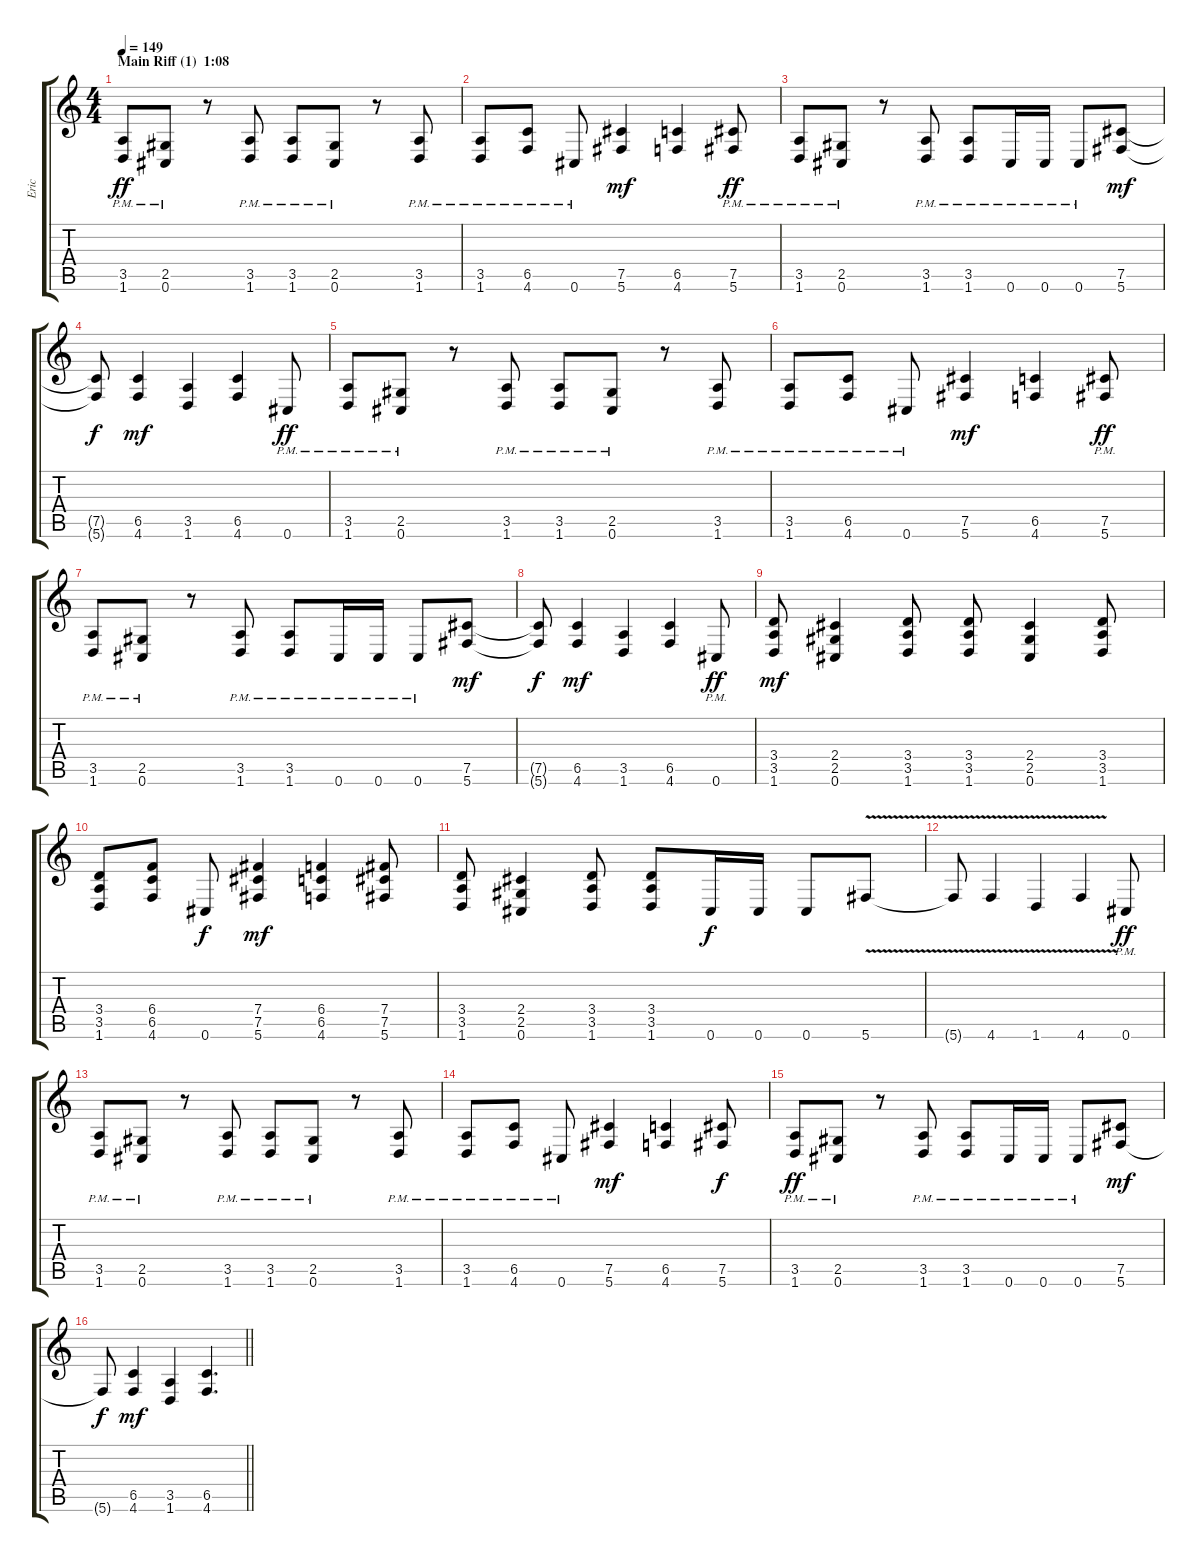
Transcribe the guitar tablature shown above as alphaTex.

\track ("Eric" "Eric") {instrument distortionguitar}
\staff {score tabs}
\tuning (Db4 Ab3 E3 B2 Gb2 Db2) {hide}
\ts (4 4)
\section ("" "Main Riff (1)  1:08")
\tempo 149
\clef g2
\ks c
(3.5{pm} 1.6{pm}).8{dy ff volume 13 balance 2} (2.5{pm} 0.6{pm}).8 r.8 (3.5{pm} 1.6{pm}).8 (3.5{pm} 1.6{pm}).8 (2.5{pm} 0.6{pm}).8 r.8 (3.5{pm} 1.6{pm}).8 |
(3.5{pm} 1.6{pm}).8 (6.5{pm} 4.6{pm}).8 0.6{pm}.8 (7.5 5.6).4{dy mf} (6.5 4.6).4 (7.5{pm} 5.6{pm}).8{dy ff} |
(3.5{pm} 1.6{pm}).8 (2.5{pm} 0.6{pm}).8 r.8 (3.5{pm} 1.6{pm}).8 (3.5{pm} 1.6{pm}).8 0.6{pm}.16 0.6{pm}.16 0.6{pm}.8 (7.5 5.6).8{dy mf} |
(7.5{t} 5.6{t}).8{dy f} (6.5 4.6).4{dy mf} (3.5 1.6).4 (6.5 4.6).4 0.6{pm}.8{dy ff} |
(3.5{pm} 1.6{pm}).8 (2.5{pm} 0.6{pm}).8 r.8 (3.5{pm} 1.6{pm}).8 (3.5{pm} 1.6{pm}).8 (2.5{pm} 0.6{pm}).8 r.8 (3.5{pm} 1.6{pm}).8 |
(3.5{pm} 1.6{pm}).8 (6.5{pm} 4.6{pm}).8 0.6{pm}.8 (7.5 5.6).4{dy mf} (6.5 4.6).4 (7.5{pm} 5.6{pm}).8{dy ff} |
(3.5{pm} 1.6{pm}).8 (2.5{pm} 0.6{pm}).8 r.8 (3.5{pm} 1.6{pm}).8 (3.5{pm} 1.6{pm}).8 0.6{pm}.16 0.6{pm}.16 0.6{pm}.8 (7.5 5.6).8{dy mf} |
(7.5{t} 5.6{t}).8{dy f} (6.5 4.6).4{dy mf} (3.5 1.6).4 (6.5 4.6).4 0.6{pm}.8{dy ff} |
(3.4 3.5 1.6).8{dy mf} (2.4 2.5 0.6).4 (3.4 3.5 1.6).8 (3.4 3.5 1.6).8 (2.4 2.5 0.6).4 (3.4 3.5 1.6).8 |
(3.4 3.5 1.6).8 (6.4 6.5 4.6).8 0.6.8{dy f} (7.4 7.5 5.6).4{dy mf} (6.4 6.5 4.6).4 (7.4 7.5 5.6).8 |
(3.4 3.5 1.6).8 (2.4 2.5 0.6).4 (3.4 3.5 1.6).8 (3.4 3.5 1.6).8 0.6.16{dy f} 0.6.16 0.6.8 5.6{v}.8 |
5.6{t}.8 4.6{v}.4 1.6{v}.4 4.6{v}.4 0.6{pm}.8{dy ff} |
(3.5{pm} 1.6{pm}).8 (2.5{pm} 0.6{pm}).8 r.8 (3.5{pm} 1.6{pm}).8 (3.5{pm} 1.6{pm}).8 (2.5{pm} 0.6{pm}).8 r.8 (3.5{pm} 1.6{pm}).8 |
(3.5{pm} 1.6{pm}).8 (6.5{pm} 4.6{pm}).8 0.6{pm}.8 (7.5 5.6).4{dy mf} (6.5 4.6).4 (7.5 5.6).8{dy f} |
(3.5{pm} 1.6{pm}).8{dy ff} (2.5{pm} 0.6{pm}).8 r.8 (3.5{pm} 1.6{pm}).8 (3.5{pm} 1.6{pm}).8 0.6{pm}.16 0.6{pm}.16 0.6{pm}.8 (7.5 5.6).8{dy mf} |
\barLineRight lightlight
5.6{t}.8{dy f} (6.5 4.6).4{dy mf} (3.5 1.6).4 (6.5 4.6).4{d}
